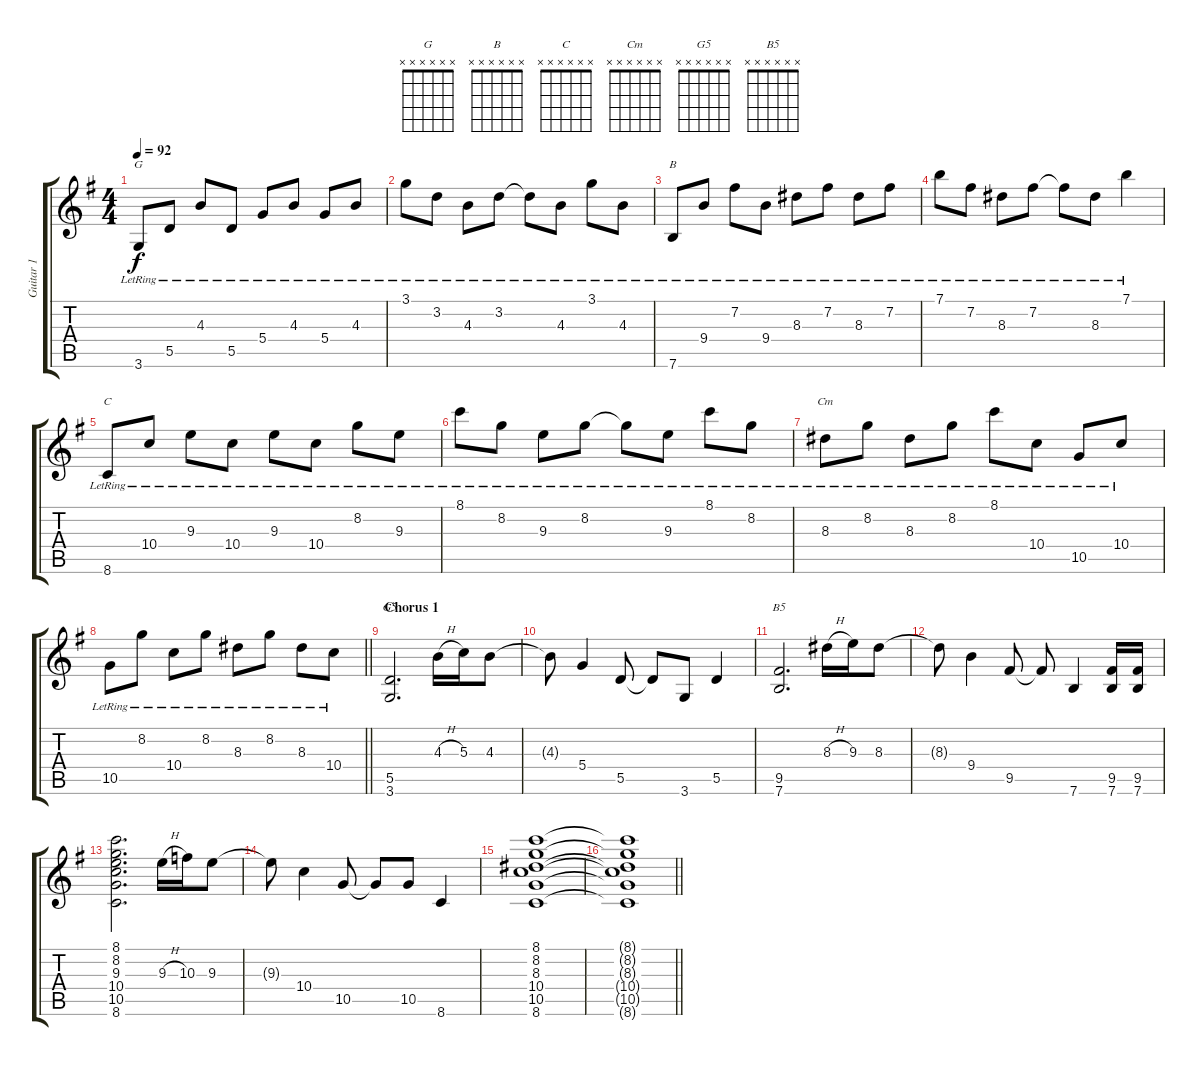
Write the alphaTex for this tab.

\track ("Guitar 1" "Guitar 1") {instrument electricguitarjazz}
\staff {score tabs}
\tuning (E4 B3 G3 D3 A2 E2) {hide}
\chord ("G" x x x x x x)
\chord ("B" x x x x x x)
\chord ("C" x x x x x x)
\chord ("Cm" x x x x x x)
\chord ("G5" x x x x x x)
\chord ("B5" x x x x x x)
\ts (4 4)
\tempo 92
\clef g2
\ks g
3.6{lr}.8{ch "G" dy f} 5.5{lr}.8 4.3{lr}.8 5.5{lr}.8 5.4{lr}.8 4.3{lr}.8 5.4{lr}.8 4.3{lr}.8 |
3.1{lr}.8 3.2{lr}.8 4.3{lr}.8 3.2{lr}.8 3.2{lr t}.8 4.3{lr}.8 3.1{lr}.8 4.3{lr}.8 |
7.6{lr}.8{ch "B"} 9.4{lr}.8 7.2{lr}.8 9.4{lr}.8 8.3{lr}.8 7.2{lr}.8 8.3{lr}.8 7.2{lr}.8 |
7.1{lr}.8 7.2{lr}.8 8.3{lr}.8 7.2{lr}.8 7.2{lr t}.8 8.3{lr}.8 7.1{lr}.4 |
8.6{lr}.8{ch "C"} 10.4{lr}.8 9.3{lr}.8 10.4{lr}.8 9.3{lr}.8 10.4{lr}.8 8.2{lr}.8 9.3{lr}.8 |
8.1{lr}.8 8.2{lr}.8 9.3{lr}.8 8.2{lr}.8 8.2{lr t}.8 9.3{lr}.8 8.1{lr}.8 8.2{lr}.8 |
8.3{lr}.8{ch "Cm"} 8.2{lr}.8 8.3{lr}.8 8.2{lr}.8 8.1{lr}.8 10.4{lr}.8 10.5{lr}.8 10.4{lr}.8 |
\barLineRight lightlight
10.5{lr}.8 8.2{lr}.8 10.4{lr}.8 8.2{lr}.8 8.3{lr}.8 8.2{lr}.8 8.3{lr}.8 10.4{lr}.8 |
\section ("" "Chorus 1")
(5.5 3.6).2{d ch "G5"} 4.3{h}.16 5.3.16 4.3.8 |
4.3{t}.8 5.4.4 5.5.8 5.5{t}.8 3.6.8 5.5.4 |
(9.5 7.6).2{d ch "B5"} 8.3{h}.16 9.3.16 8.3.8 |
8.3{t}.8 9.4.4 9.5.8 9.5{t}.8 7.6.4 (9.5 7.6).16 (9.5 7.6).16 |
(8.1 8.2 9.3 10.4 10.5 8.6).2{d} 9.3{h}.16 10.3.16 9.3.8 |
9.3{t}.8 10.4.4 10.5.8 10.5{t}.8 10.5.8 8.6.4 |
(8.1 8.2 8.3 10.4 10.5 8.6).1 |
\barLineRight lightlight
(8.1{t} 8.2{t} 8.3{t} 10.4{t} 10.5{t} 8.6{t}).1
